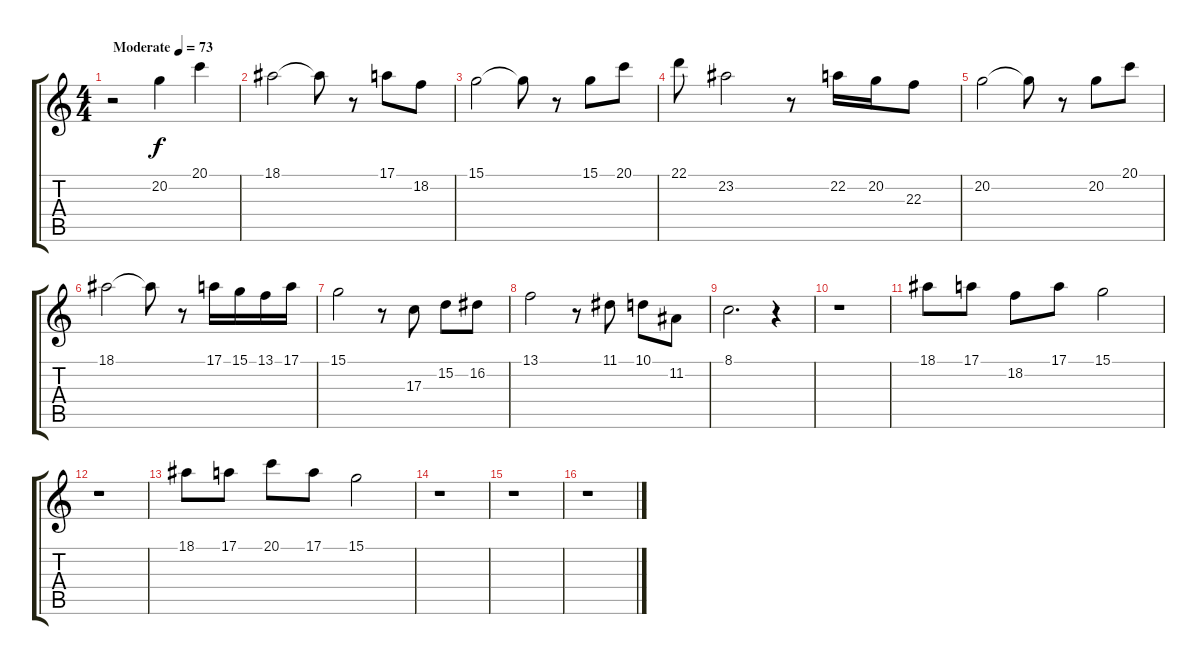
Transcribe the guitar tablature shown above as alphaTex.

\track "" {instrument recorder}
\staff {score tabs}
\tuning (E4 B3 G3 D3 A2 E2) {hide}
\ts (4 4)
\tempo (73 "Moderate")
\clef g2
\ks c
r.2{dy f instrument recorder} 20.2.4 20.1.4 |
18.1.2 18.1{t}.8 r.8 17.1.8 18.2.8 |
15.1.2 15.1{t}.8 r.8 15.1.8 20.1.8 |
22.1.8 23.2.2 r.8 22.2.16 20.2.16 22.3.8 |
20.2.2 20.2{t}.8 r.8 20.2.8 20.1.8 |
18.1.2 18.1{t}.8 r.8 17.1.16 15.1.16 13.1.16 17.1.16 |
15.1.2 r.8 17.3.8 15.2.8 16.2.8 |
13.1.2 r.8 11.1.8 10.1.8 11.2.8 |
8.1.2{d} r.4 |
r.1 |
18.1.8 17.1.8 18.2.8 17.1.8 15.1.2 |
r.1 |
18.1.8 17.1.8 20.1.8 17.1.8 15.1.2 |
r.1 |
r.1 |
r.1
